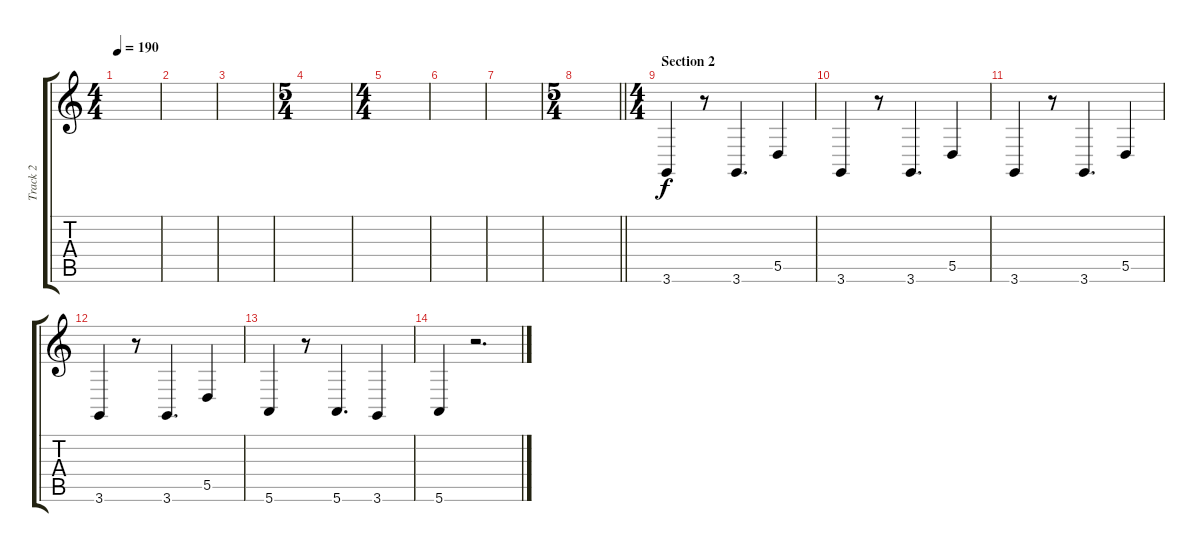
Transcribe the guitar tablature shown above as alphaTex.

\track ("Track 2" "Track 2") {instrument pad2warm}
\staff {score tabs}
\tuning (E4 B3 G3 D3 A2 E2) {hide}
\ts (4 4)
\tempo 190
\clef g2
\ks c
|
|
|
\ts (5 4)
|
\ts (4 4)
|
|
|
\ts (5 4)
\barLineRight lightlight
|
\ts (4 4)
\section ("" "Section 2")
3.6.4 r.8 3.6.4{d} 5.5.4 |
3.6.4 r.8 3.6.4{d} 5.5.4 |
3.6.4 r.8 3.6.4{d} 5.5.4 |
3.6.4 r.8 3.6.4{d} 5.5.4 |
5.6.4 r.8 5.6.4{d} 3.6.4 |
5.6.4 r.2{d}
